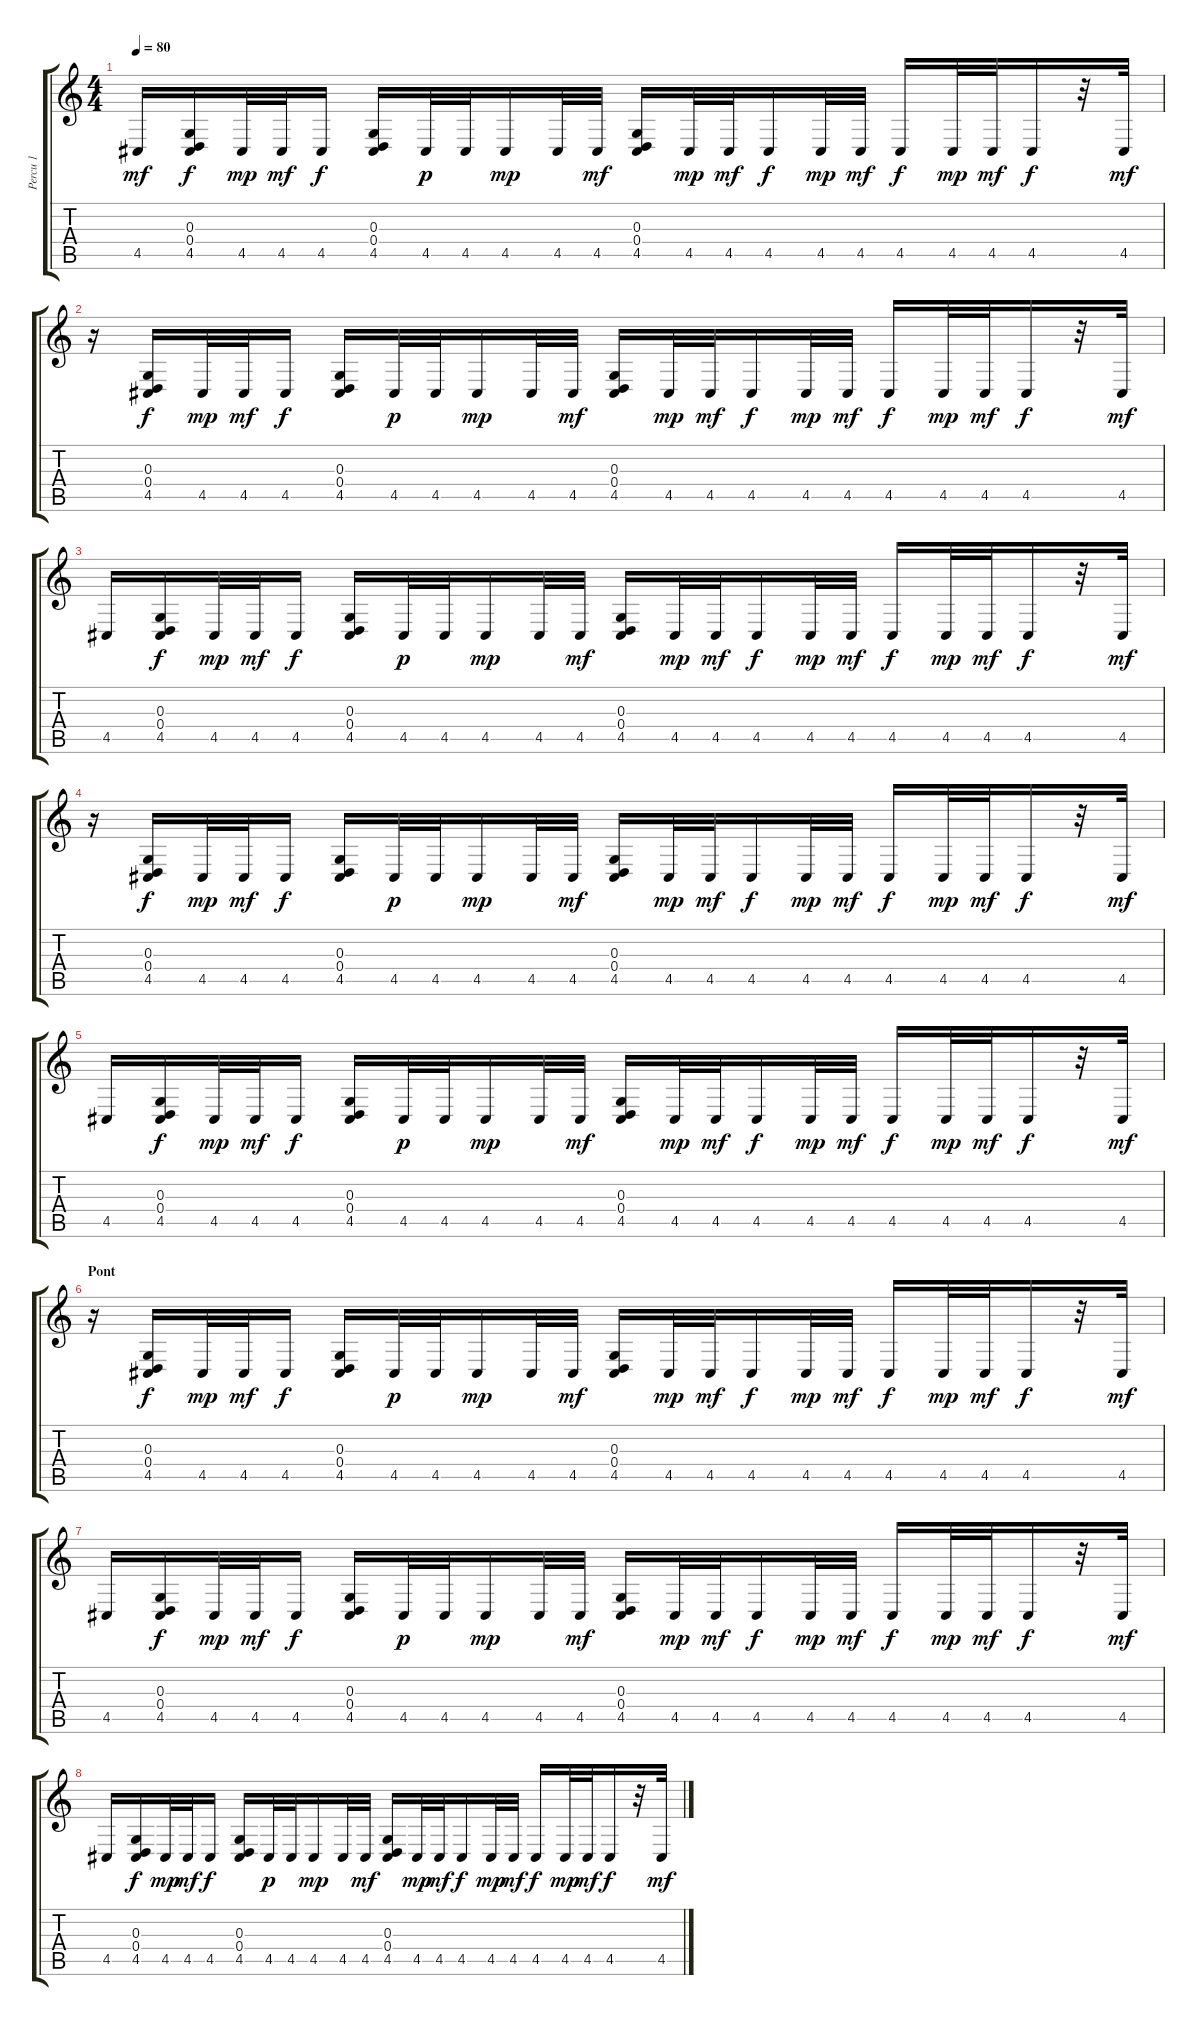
\track ("Percu 1" "Percu 1") {instrument woodblock}
\staff {score tabs}
\tuning (E4 B3 G3 D3 A2 E2) {hide}
\ts (4 4)
\tempo 80
\clef g2
\ks c
4.5.16{dy mf} (0.3 0.4 4.5).16{dy f} 4.5.32{dy mp} 4.5.32{dy mf} 4.5.16{dy f} (0.3 0.4 4.5).16 4.5.32{dy p} 4.5.32 4.5.16{dy mp} 4.5.32 4.5.32{dy mf} (0.3 0.4 4.5).16 4.5.32{dy mp} 4.5.32{dy mf} 4.5.16{dy f} 4.5.32{dy mp} 4.5.32{dy mf} 4.5.16{dy f} 4.5.32{dy mp} 4.5.32{dy mf} 4.5.16{dy f} r.32 4.5.32{dy mf} |
r.16 (0.3 0.4 4.5).16{dy f} 4.5.32{dy mp} 4.5.32{dy mf} 4.5.16{dy f} (0.3 0.4 4.5).16 4.5.32{dy p} 4.5.32 4.5.16{dy mp} 4.5.32 4.5.32{dy mf} (0.3 0.4 4.5).16 4.5.32{dy mp} 4.5.32{dy mf} 4.5.16{dy f} 4.5.32{dy mp} 4.5.32{dy mf} 4.5.16{dy f} 4.5.32{dy mp} 4.5.32{dy mf} 4.5.16{dy f} r.32 4.5.32{dy mf} |
4.5.16 (0.3 0.4 4.5).16{dy f} 4.5.32{dy mp} 4.5.32{dy mf} 4.5.16{dy f} (0.3 0.4 4.5).16 4.5.32{dy p} 4.5.32 4.5.16{dy mp} 4.5.32 4.5.32{dy mf} (0.3 0.4 4.5).16 4.5.32{dy mp} 4.5.32{dy mf} 4.5.16{dy f} 4.5.32{dy mp} 4.5.32{dy mf} 4.5.16{dy f} 4.5.32{dy mp} 4.5.32{dy mf} 4.5.16{dy f} r.32 4.5.32{dy mf} |
r.16 (0.3 0.4 4.5).16{dy f} 4.5.32{dy mp} 4.5.32{dy mf} 4.5.16{dy f} (0.3 0.4 4.5).16 4.5.32{dy p} 4.5.32 4.5.16{dy mp} 4.5.32 4.5.32{dy mf} (0.3 0.4 4.5).16 4.5.32{dy mp} 4.5.32{dy mf} 4.5.16{dy f} 4.5.32{dy mp} 4.5.32{dy mf} 4.5.16{dy f} 4.5.32{dy mp} 4.5.32{dy mf} 4.5.16{dy f} r.32 4.5.32{dy mf} |
4.5.16 (0.3 0.4 4.5).16{dy f} 4.5.32{dy mp} 4.5.32{dy mf} 4.5.16{dy f} (0.3 0.4 4.5).16 4.5.32{dy p} 4.5.32 4.5.16{dy mp} 4.5.32 4.5.32{dy mf} (0.3 0.4 4.5).16 4.5.32{dy mp} 4.5.32{dy mf} 4.5.16{dy f} 4.5.32{dy mp} 4.5.32{dy mf} 4.5.16{dy f} 4.5.32{dy mp} 4.5.32{dy mf} 4.5.16{dy f} r.32 4.5.32{dy mf} |
\section ("" "Pont")
r.16 (0.3 0.4 4.5).16{dy f} 4.5.32{dy mp} 4.5.32{dy mf} 4.5.16{dy f} (0.3 0.4 4.5).16 4.5.32{dy p} 4.5.32 4.5.16{dy mp} 4.5.32 4.5.32{dy mf} (0.3 0.4 4.5).16 4.5.32{dy mp} 4.5.32{dy mf} 4.5.16{dy f} 4.5.32{dy mp} 4.5.32{dy mf} 4.5.16{dy f} 4.5.32{dy mp} 4.5.32{dy mf} 4.5.16{dy f} r.32 4.5.32{dy mf} |
4.5.16 (0.3 0.4 4.5).16{dy f} 4.5.32{dy mp} 4.5.32{dy mf} 4.5.16{dy f} (0.3 0.4 4.5).16 4.5.32{dy p} 4.5.32 4.5.16{dy mp} 4.5.32 4.5.32{dy mf} (0.3 0.4 4.5).16 4.5.32{dy mp} 4.5.32{dy mf} 4.5.16{dy f} 4.5.32{dy mp} 4.5.32{dy mf} 4.5.16{dy f} 4.5.32{dy mp} 4.5.32{dy mf} 4.5.16{dy f} r.32 4.5.32{dy mf} |
4.5.16 (0.3 0.4 4.5).16{dy f} 4.5.32{dy mp} 4.5.32{dy mf} 4.5.16{dy f} (0.3 0.4 4.5).16 4.5.32{dy p} 4.5.32 4.5.16{dy mp} 4.5.32 4.5.32{dy mf} (0.3 0.4 4.5).16 4.5.32{dy mp} 4.5.32{dy mf} 4.5.16{dy f} 4.5.32{dy mp} 4.5.32{dy mf} 4.5.16{dy f} 4.5.32{dy mp} 4.5.32{dy mf} 4.5.16{dy f} r.32 4.5.32{dy mf}
